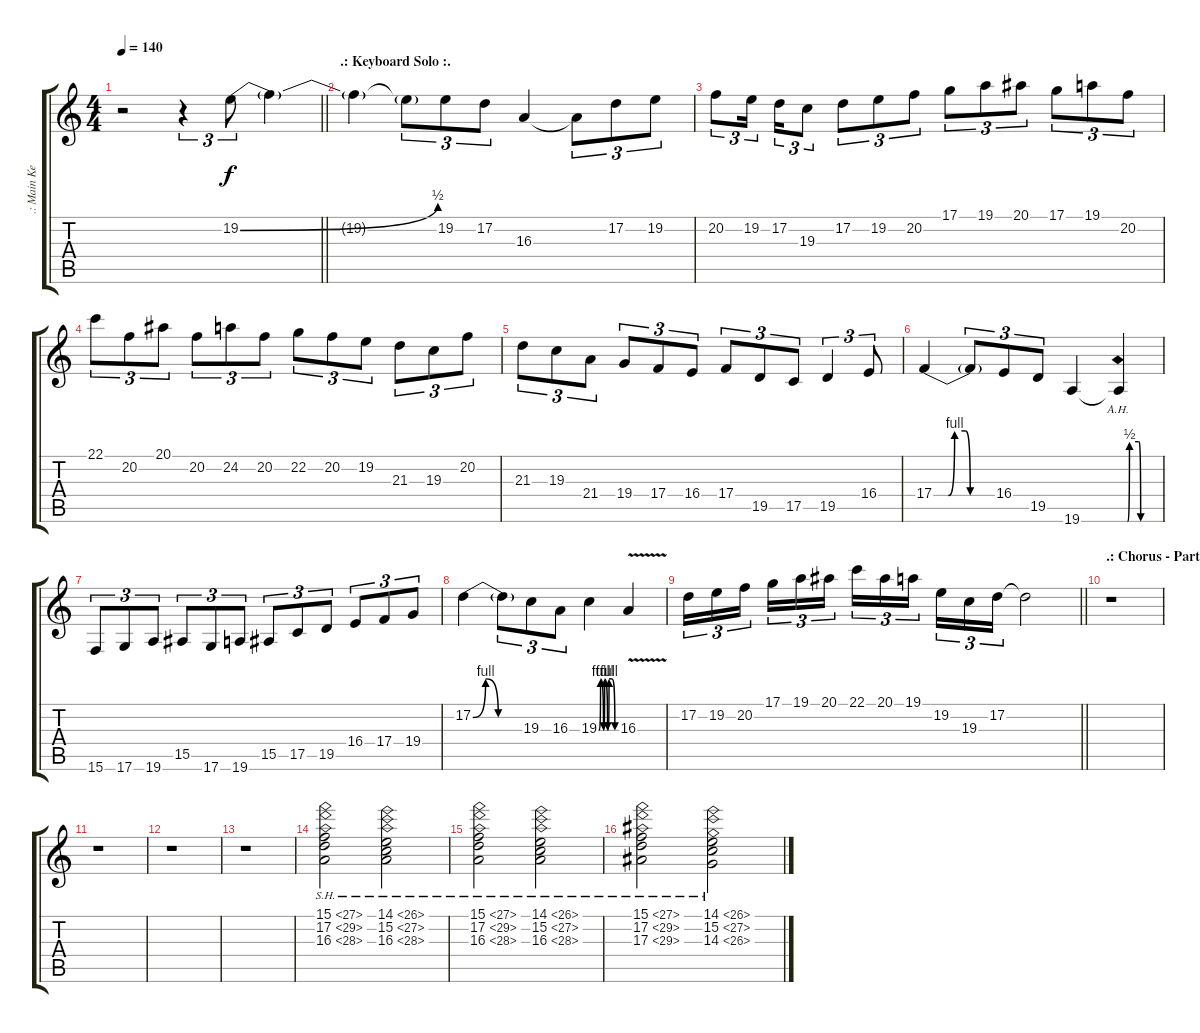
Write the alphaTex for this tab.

\track (".: Main Keyboard :." ".: Main Ke") {instrument orchestralharp}
\staff {score tabs}
\tuning (D4 A3 F3 C3 G2 D2) {hide}
\ts (4 4)
\tempo 140
\clef g2
\barLineRight lightlight
\ks c
r.2{dy f volume 14 balance 11 instrument lead2sawtooth} r.4{tu (3 2)} 19.2{be (bend 0 0 60 2)}.8{tu (3 2)} 19.2{t}.4 |
\section ("" ".: Keyboard Solo :.")
19.2{t}.4 19.2{t}.8{tu (3 2)} 19.2.8{tu (3 2)} 17.2.8{tu (3 2)} 16.3.4 16.3{t}.8{tu (3 2)} 17.2.8{tu (3 2)} 19.2.8{tu (3 2)} |
20.2.8{tu (3 2)} 19.2.16{tu (3 2)} 17.2.16{tu (3 2)} 19.3.8{tu (3 2)} 17.2.8{tu (3 2)} 19.2.8{tu (3 2)} 20.2.8{tu (3 2)} 17.1.8{tu (3 2)} 19.1.8{tu (3 2)} 20.1.8{tu (3 2)} 17.1.8{tu (3 2)} 19.1.8{tu (3 2)} 20.2.8{tu (3 2)} |
22.1.8{tu (3 2)} 20.2.8{tu (3 2)} 20.1.8{tu (3 2)} 20.2.8{tu (3 2)} 24.2.8{tu (3 2)} 20.2.8{tu (3 2)} 22.2.8{tu (3 2)} 20.2.8{tu (3 2)} 19.2.8{tu (3 2)} 21.3.8{tu (3 2)} 19.3.8{tu (3 2)} 20.2.8{tu (3 2)} |
21.3.8{tu (3 2)} 19.3.8{tu (3 2)} 21.4.8{tu (3 2)} 19.4.8{tu (3 2)} 17.4.8{tu (3 2)} 16.4.8{tu (3 2)} 17.4.8{tu (3 2)} 19.5.8{tu (3 2)} 17.5.8{tu (3 2)} 19.5.4{tu (3 2)} 16.4.8{tu (3 2)} |
17.4{be (custom 0 0 14 0 20 4 30 4 35 0 60 0)}.4 17.4{t}.8{tu (3 2)} 16.4.8{tu (3 2)} 19.5.8{tu (3 2)} 19.6.4 19.6{be (custom 0 0 12 0 15 2 29 2 32 0 60 0) ah 12 t}.4 |
15.6.8{tu (3 2) balance 16} 17.6.8{tu (3 2)} 19.6.8{tu (3 2)} 15.5.8{tu (3 2)} 17.6.8{tu (3 2)} 19.6.8{tu (3 2)} 15.5.8{tu (3 2)} 17.5.8{tu (3 2)} 19.5.8{tu (3 2)} 16.4.8{tu (3 2)} 17.4.8{tu (3 2)} 19.4.8{tu (3 2)} |
17.2{be (custom 0 0 15 4 30 0 60 0)}.4 17.2{t}.8{tu (3 2)} 19.3.8{tu (3 2)} 16.3.8{tu (3 2)} 19.3{be (custom 0 0 6 4 16 0 20 4 30 0 35 4 45 4 55 0 60 0)}.4 16.3{v}.4 |
\barLineRight lightlight
17.2.16{tu (3 2)} 19.2.16{tu (3 2)} 20.2.16{tu (3 2)} 17.1.16{tu (3 2)} 19.1.16{tu (3 2)} 20.1.16{tu (3 2)} 22.1.16{tu (3 2)} 20.1.16{tu (3 2)} 19.1.16{tu (3 2)} 19.2.16{tu (3 2)} 19.3.16{tu (3 2)} 17.2.16{tu (3 2)} 17.2{t}.2 |
\section ("" ".: Chorus - Part I :.")
r.1 |
r.1 |
r.1 |
r.1 |
(15.1{sh 12} 17.2{sh 12} 16.3{sh 12}).2{volume 12 balance 8 instrument stringensemble1} (14.1{sh 12} 15.2{sh 12} 16.3{sh 12}).2 |
(15.1{sh 12} 17.2{sh 12} 16.3{sh 12}).2 (14.1{sh 12} 15.2{sh 12} 16.3{sh 12}).2 |
(15.1{sh 12} 17.2{sh 12} 17.3{sh 12}).2 (14.1{sh 12} 15.2{sh 12} 14.3{sh 12}).2
